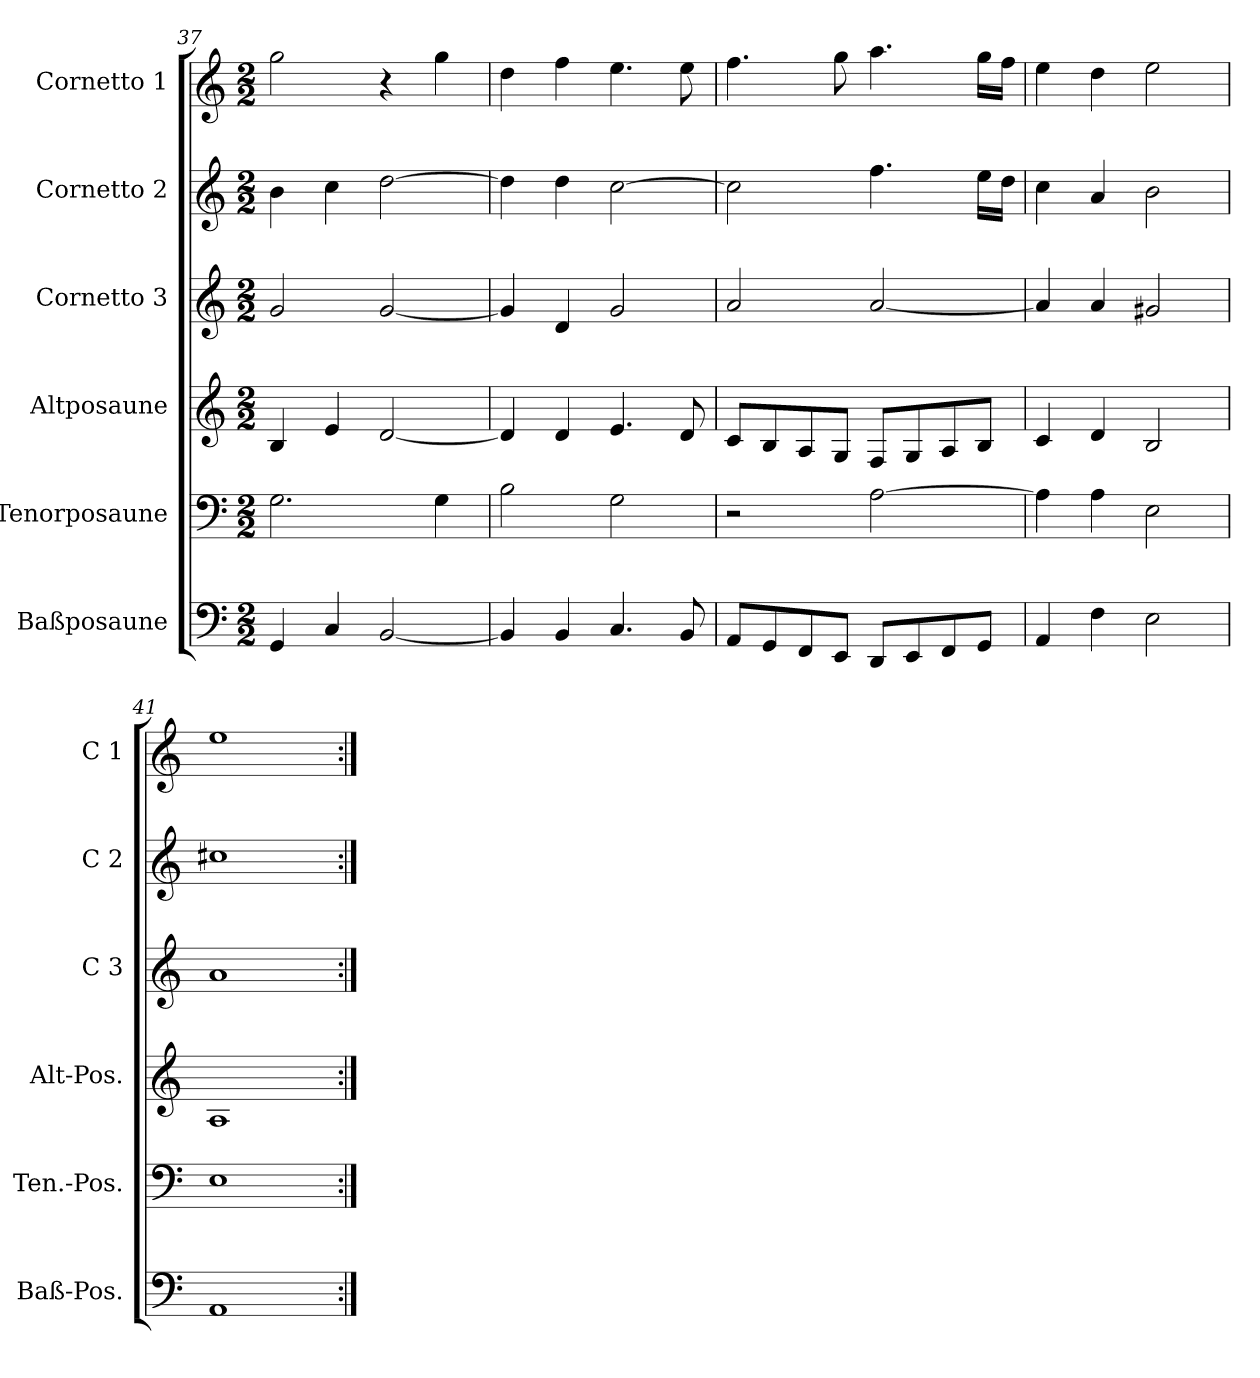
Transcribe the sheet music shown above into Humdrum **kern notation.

**kern	**kern	**kern	**kern	**kern	**kern
*part6	*part5	*part4	*part3	*part2	*part1
*staff6	*staff5	*staff4	*staff3	*staff2	*staff1
*I"Baßposaune	*I"Tenorposaune	*I"Altposaune	*I"Cornetto 3	*I"Cornetto 2	*I"Cornetto 1
*I'Baß-Pos.	*I'Ten.-Pos.	*I'Alt-Pos.	*I'C 3	*I'C 2	*I'C 1
*clefF4	*clefF4	*clefG2	*clefG2	*clefG2	*clefG2
*k[]	*k[]	*k[]	*k[]	*k[]	*k[]
*M2/2	*M2/2	*M2/2	*M2/2	*M2/2	*M2/2
=37	=37	=37	=37	=37	=37
4GG/	2.G\	4B/	2g/	4b\	2gg\
4C/	.	4e/	.	4cc\	.
[2BB/	.	[2d/	[2g/	[2dd\	4r
.	4G\	.	.	.	4gg\
=38	=38	=38	=38	=38	=38
4BB/]	2B\	4d/]	4g/]	4dd\]	4dd\
4BB/	.	4d/	4d/	4dd\	4ff\
4.C/	2G\	4.e/	2g/	[2cc\	4.ee\
8BB/	.	8d/	.	.	8ee\
=39	=39	=39	=39	=39	=39
8AA/L	2r	8c/L	2a/	2cc\]	4.ff\
8GG/	.	8B/	.	.	.
8FF/	.	8A/	.	.	.
8EE/J	.	8G/J	.	.	8gg\
8DD/L	[2A\	8F/L	[2a/	4.ff\	4.aa\
8EE/	.	8G/	.	.	.
8FF/	.	8A/	.	.	.
8GG/J	.	8B/J	.	16ee\LL	16gg\LL
.	.	.	.	16dd\JJ	16ff\JJ
=40	=40	=40	=40	=40	=40
4AA/	4A\]	4c/	4a/]	4cc\	4ee\
4F\	4A\	4d/	4a/	4a/	4dd\
2E\	2E\	2B/	2g#X/	2b\	2ee\
!!LO:LB:g=z
=41	=41	=41	=41	=41	=41
1AA	1E	1A	1a	1cc#X	1ee
=:|!	=:|!	=:|!	=:|!	=:|!	=:|!
*-	*-	*-	*-	*-	*-
